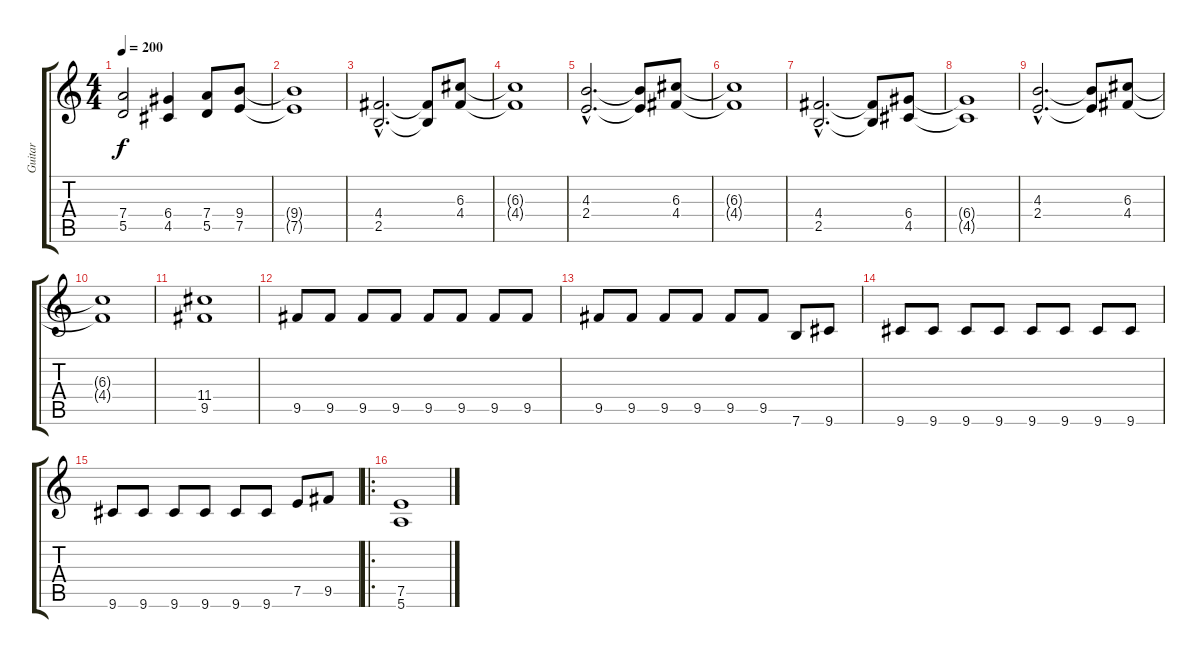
\track ("Guitar" "Guitar") {instrument distortionguitar}
\staff {score tabs}
\tuning (E4 B3 G3 D3 A2 E2) {hide}
\ts (4 4)
\tempo 200
\clef g2
\ks c
(7.4 5.5).2{dy f} (6.4 4.5).4 (7.4 5.5).8 (9.4 7.5).8 |
(9.4{t} 7.5{t}).1 |
(4.4{hac} 2.5{hac}).2{d} (4.4{t} 2.5{t}).8 (6.3 4.4).8 |
(6.3{t} 4.4{t}).1 |
(4.3{hac} 2.4{hac}).2{d} (4.3{t} 2.4{t}).8 (6.3 4.4).8 |
(6.3{t} 4.4{t}).1 |
(4.4{hac} 2.5{hac}).2{d} (4.4{t} 2.5{t}).8 (6.4 4.5).8 |
(6.4{t} 4.5{t}).1 |
(4.3{hac} 2.4{hac}).2{d} (4.3{t} 2.4{t}).8 (6.3 4.4).8 |
(6.3{t} 4.4{t}).1 |
(11.4 9.5).1 |
9.5.8 9.5.8 9.5.8 9.5.8 9.5.8 9.5.8 9.5.8 9.5.8 |
9.5.8 9.5.8 9.5.8 9.5.8 9.5.8 9.5.8 7.6.8 9.6.8 |
9.6.8 9.6.8 9.6.8 9.6.8 9.6.8 9.6.8 9.6.8 9.6.8 |
9.6.8 9.6.8 9.6.8 9.6.8 9.6.8 9.6.8 7.5.8 9.5.8 |
\ro
(7.5 5.6).1
